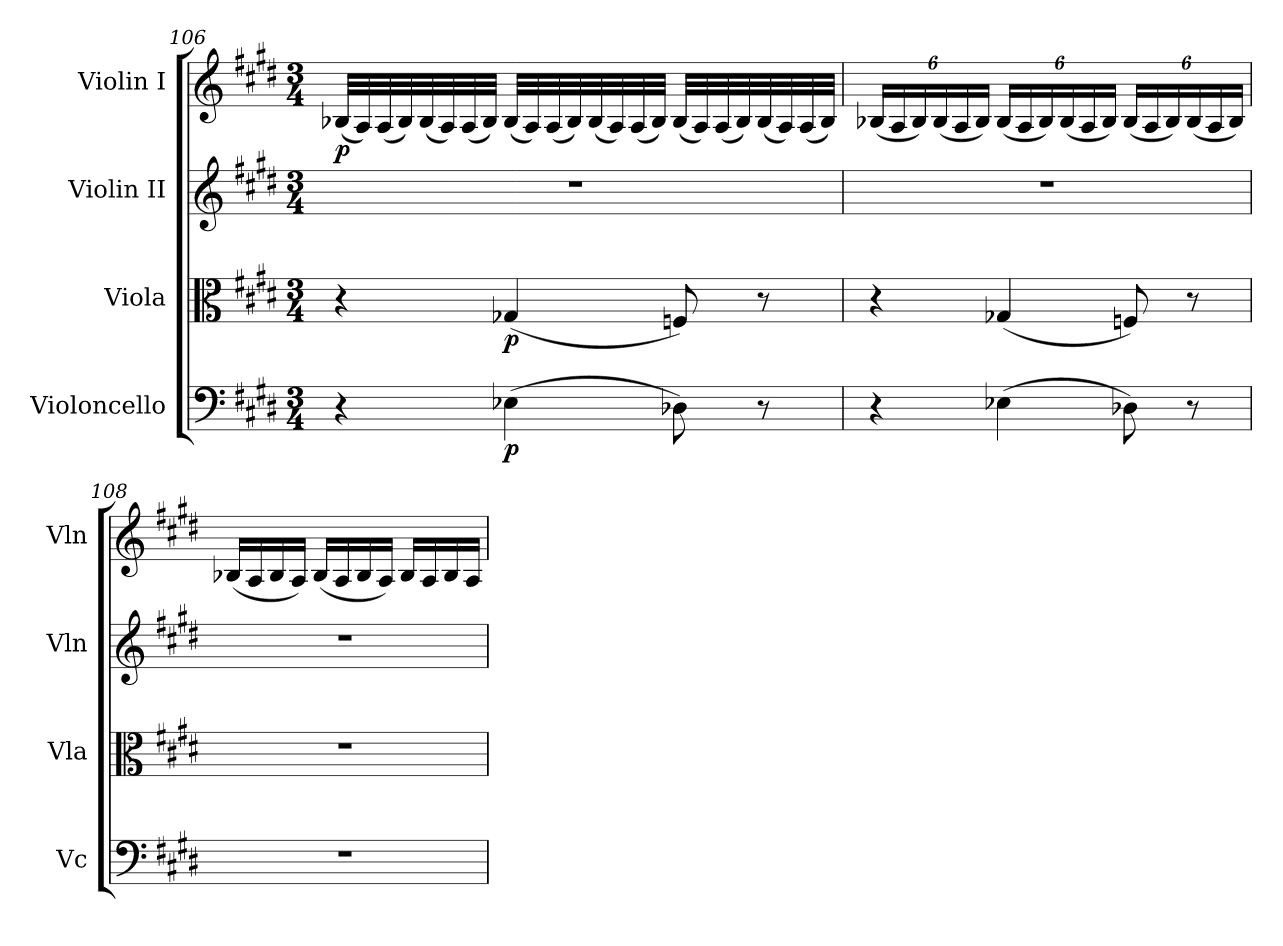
**kern	**dynam	**kern	**dynam	**kern	**kern	**dynam
*part4	*part4	*part3	*part3	*part2	*part1	*part1
*staff4	*staff4	*staff3	*staff3	*staff2	*staff1	*staff1
*I"Violoncello	*	*I"Viola	*	*I"Violin II	*I"Violin I	*
*I'Vc	*	*I'Vla	*	*I'Vln	*I'Vln	*
*clefF4	*	*clefC3	*	*clefG2	*clefG2	*
*k[f#c#g#d#]	*	*k[f#c#g#d#]	*	*k[f#c#g#d#]	*k[f#c#g#d#]	*
*M3/4	*	*M3/4	*	*M3/4	*M3/4	*
=106	=106	=106	=106	=106	=106	=106
!	!	!	!	!	!	!LO:DY:b
4r	.	4r	.	2.r	(32B-X/LLL	p
.	.	.	.	.	32A/)	.
.	.	.	.	.	(32A/	.
.	.	.	.	.	32B-/)	.
.	.	.	.	.	(32B-/	.
.	.	.	.	.	32A/)	.
.	.	.	.	.	(32A/	.
.	.	.	.	.	32B-/JJJ)	.
!	!LO:DY:b	!	!LO:DY:b	!	!	!
(4E-X\	p	(4G-X/	p	.	(32B-/LLL	.
.	.	.	.	.	32A/)	.
.	.	.	.	.	(32A/	.
.	.	.	.	.	32B-/)	.
.	.	.	.	.	(32B-/	.
.	.	.	.	.	32A/)	.
.	.	.	.	.	(32A/	.
.	.	.	.	.	32B-/JJJ)	.
8D-X\)	.	8Fn/)	.	.	(32B-/LLL	.
.	.	.	.	.	32A/)	.
.	.	.	.	.	(32A/	.
.	.	.	.	.	32B-/)	.
8r	.	8r	.	.	(32B-/	.
.	.	.	.	.	32A/)	.
.	.	.	.	.	(32A/	.
.	.	.	.	.	32B-/JJJ)	.
!!LO:PB:g=z
=107	=107	=107	=107	=107	=107	=107
*	*	*	*	*	*Xbrackettup	*
4r	.	4r	.	2.r	(24B-X/LL	.
.	.	.	.	.	24A/	.
.	.	.	.	.	24B-/)	.
.	.	.	.	.	(24B-/	.
.	.	.	.	.	24A/	.
.	.	.	.	.	24B-/JJ)	.
(4E-X\	.	(4G-X/	.	.	(24B-/LL	.
.	.	.	.	.	24A/	.
.	.	.	.	.	24B-/)	.
.	.	.	.	.	(24B-/	.
.	.	.	.	.	24A/	.
.	.	.	.	.	24B-/JJ)	.
8D-X\)	.	8Fn/)	.	.	(24B-/LL	.
.	.	.	.	.	24A/	.
.	.	.	.	.	24B-/)	.
8r	.	8r	.	.	(24B-/	.
.	.	.	.	.	24A/	.
.	.	.	.	.	24B-/JJ)	.
=108	=108	=108	=108	=108	=108	=108
2.r	.	2.r	.	2.r	(16B-X/LL	.
.	.	.	.	.	16A/	.
.	.	.	.	.	16B-/	.
.	.	.	.	.	16A/JJ)	.
.	.	.	.	.	(16B-/LL	.
.	.	.	.	.	16A/	.
.	.	.	.	.	16B-/	.
.	.	.	.	.	16A/JJ)	.
.	.	.	.	.	16B-/LL	.
.	.	.	.	.	16A/	.
.	.	.	.	.	16B-/	.
.	.	.	.	.	16A/JJ	.
=	=	=	=	=	=	=
*-	*-	*-	*-	*-	*-	*-
